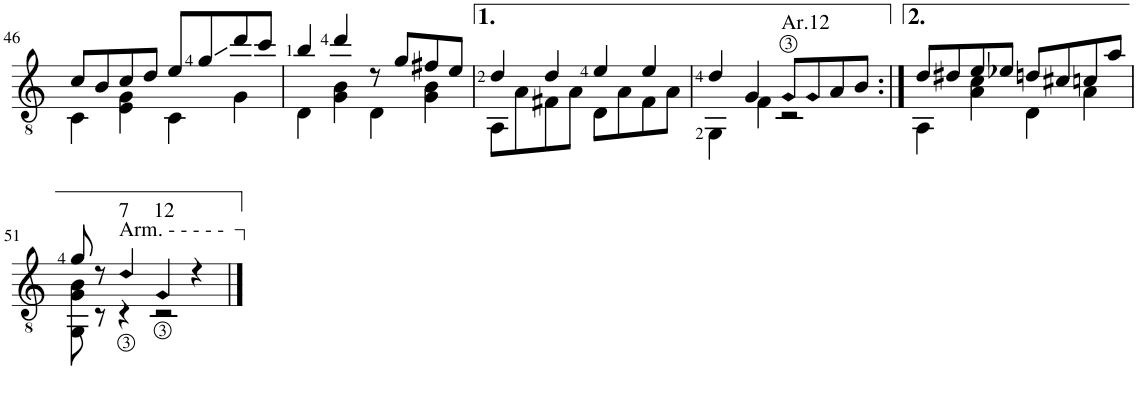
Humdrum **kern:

**kern
*part1
*staff1
*I"Guitar
*I'Guit.
!!LO:PB:g=z
*clefGv2
*k[]
*M4/4
*met(c)
=46
*^
8c/L	4C\
8B/	.
8c/	4E\ 4G\
8d/J	.
8e/L	4C\
8g/	.
8dd/	4G\
8cc/J	.
=47	=47
4b/	4D\
4dd/	4G\ 4B\
8r	4D\
8g/L	.
8f#X/	4G\ 4B\
8e/J	.
=48	=48
4d/	8AA\L
.	8A\
4d/	8F#X\
.	8A\J
4e/	8D\L
.	8A\
4e/	8F#\
.	8A\J
=49	=49
4d/	4GG\
4G/	4F\
!LO:TX:a:t=Ar.12	!
8G/L	2r
8G/	.
8A/	.
8B/J	.
=50:|!	=50:|!
8d/L	4AA\
8d#X/	.
8e/	4A\ 4c\
8e-X/J	.
8dn/L	4D\
8c#X/	.
8cn/	4A\
8a/J	.
!!LO:LB:g=z	!!
=51	=51
8g/	8GG\ 8G\ 8B\
8r	8r
!LO:TX:a:t=Arm. - - - - -  ┐	!
!LO:TX:a:t=7	!
4d</	4r
!LO:TX:a:t=12	!
4G</	2r
4r	.
*v	*v
==
*-
